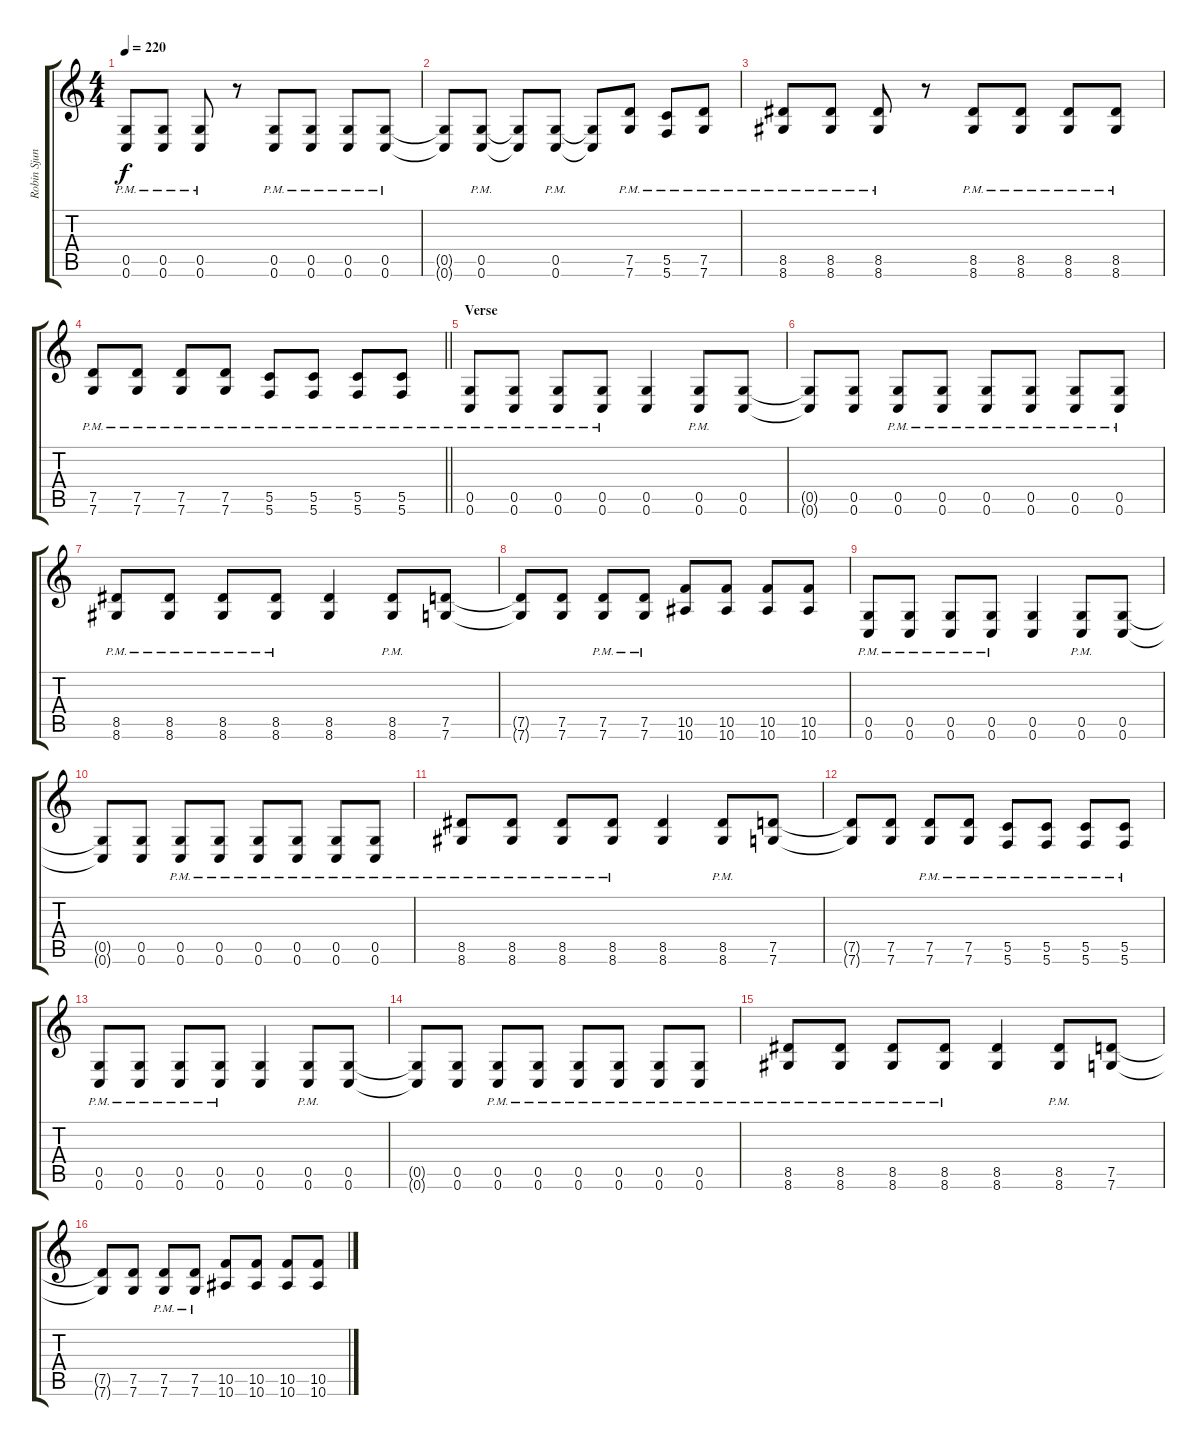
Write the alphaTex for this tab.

\track ("Robin Sjunnesson" "Robin Sjun") {instrument distortionguitar}
\staff {score tabs}
\tuning (D4 A3 F3 C3 G2 C2) {hide}
\ts (4 4)
\tempo 220
\clef g2
\ks c
(0.5{pm} 0.6{pm}).8{dy f} (0.5{pm} 0.6{pm}).8 (0.5{pm} 0.6{pm}).8 r.8 (0.5{pm} 0.6{pm}).8 (0.5{pm} 0.6{pm}).8 (0.5{pm} 0.6{pm}).8 (0.5{pm} 0.6{pm}).8 |
(0.5{t} 0.6{t}).8 (0.5{pm} 0.6{pm}).8 (0.5{t} 0.6{t}).8 (0.5{pm} 0.6{pm}).8 (0.5{t} 0.6{t}).8 (7.5{pm} 7.6{pm}).8 (5.5{pm} 5.6{pm}).8 (7.5{pm} 7.6{pm}).8 |
(8.5{pm} 8.6{pm}).8 (8.5{pm} 8.6{pm}).8 (8.5{pm} 8.6{pm}).8 r.8 (8.5{pm} 8.6{pm}).8 (8.5{pm} 8.6{pm}).8 (8.5{pm} 8.6{pm}).8 (8.5{pm} 8.6{pm}).8 |
\barLineRight lightlight
(7.5{pm} 7.6{pm}).8 (7.5{pm} 7.6{pm}).8 (7.5{pm} 7.6{pm}).8 (7.5{pm} 7.6{pm}).8 (5.5{pm} 5.6{pm}).8 (5.5{pm} 5.6{pm}).8 (5.5{pm} 5.6{pm}).8 (5.5{pm} 5.6{pm}).8 |
\section ("" "Verse")
(0.5{pm} 0.6{pm}).8 (0.5{pm} 0.6{pm}).8 (0.5{pm} 0.6{pm}).8 (0.5{pm} 0.6{pm}).8 (0.5 0.6).4 (0.5{pm} 0.6{pm}).8 (0.5 0.6).8 |
(0.5{t} 0.6{t}).8 (0.5 0.6).8 (0.5{pm} 0.6{pm}).8 (0.5{pm} 0.6{pm}).8 (0.5{pm} 0.6{pm}).8 (0.5{pm} 0.6{pm}).8 (0.5{pm} 0.6{pm}).8 (0.5{pm} 0.6{pm}).8 |
(8.5{pm} 8.6{pm}).8 (8.5{pm} 8.6{pm}).8 (8.5{pm} 8.6{pm}).8 (8.5{pm} 8.6{pm}).8 (8.5 8.6).4 (8.5{pm} 8.6{pm}).8 (7.5 7.6).8 |
(7.5{t} 7.6{t}).8 (7.5 7.6).8 (7.5{pm} 7.6{pm}).8 (7.5{pm} 7.6{pm}).8 (10.5 10.6).8 (10.5 10.6).8 (10.5 10.6).8 (10.5 10.6).8 |
(0.5{pm} 0.6{pm}).8 (0.5{pm} 0.6{pm}).8 (0.5{pm} 0.6{pm}).8 (0.5{pm} 0.6{pm}).8 (0.5 0.6).4 (0.5{pm} 0.6{pm}).8 (0.5 0.6).8 |
(0.5{t} 0.6{t}).8 (0.5 0.6).8 (0.5{pm} 0.6{pm}).8 (0.5{pm} 0.6{pm}).8 (0.5{pm} 0.6{pm}).8 (0.5{pm} 0.6{pm}).8 (0.5{pm} 0.6{pm}).8 (0.5{pm} 0.6{pm}).8 |
(8.5{pm} 8.6{pm}).8 (8.5{pm} 8.6{pm}).8 (8.5{pm} 8.6{pm}).8 (8.5{pm} 8.6{pm}).8 (8.5 8.6).4 (8.5{pm} 8.6{pm}).8 (7.5 7.6).8 |
(7.5{t} 7.6{t}).8 (7.5 7.6).8 (7.5{pm} 7.6{pm}).8 (7.5{pm} 7.6{pm}).8 (5.5{pm} 5.6{pm}).8 (5.5{pm} 5.6{pm}).8 (5.5{pm} 5.6{pm}).8 (5.5{pm} 5.6{pm}).8 |
(0.5{pm} 0.6{pm}).8 (0.5{pm} 0.6{pm}).8 (0.5{pm} 0.6{pm}).8 (0.5{pm} 0.6{pm}).8 (0.5 0.6).4 (0.5{pm} 0.6{pm}).8 (0.5 0.6).8 |
(0.5{t} 0.6{t}).8 (0.5 0.6).8 (0.5{pm} 0.6{pm}).8 (0.5{pm} 0.6{pm}).8 (0.5{pm} 0.6{pm}).8 (0.5{pm} 0.6{pm}).8 (0.5{pm} 0.6{pm}).8 (0.5{pm} 0.6{pm}).8 |
(8.5{pm} 8.6{pm}).8 (8.5{pm} 8.6{pm}).8 (8.5{pm} 8.6{pm}).8 (8.5{pm} 8.6{pm}).8 (8.5 8.6).4 (8.5{pm} 8.6{pm}).8 (7.5 7.6).8 |
(7.5{t} 7.6{t}).8 (7.5 7.6).8 (7.5{pm} 7.6{pm}).8 (7.5{pm} 7.6{pm}).8 (10.5 10.6).8 (10.5 10.6).8 (10.5 10.6).8 (10.5 10.6).8
